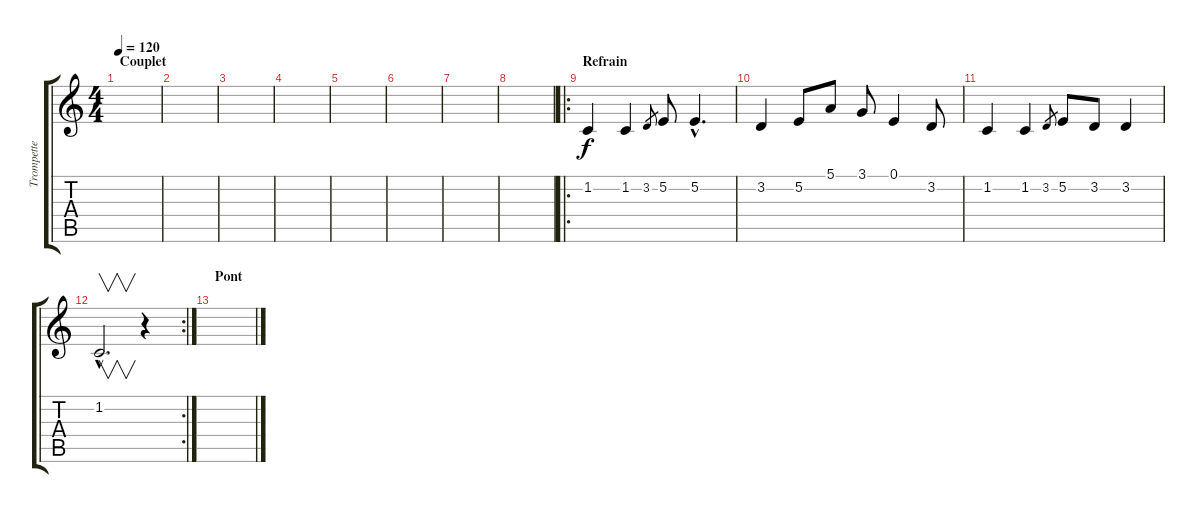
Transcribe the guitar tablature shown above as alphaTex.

\track ("Trompette" "Trompette") {instrument trumpet}
\staff {score tabs}
\tuning (E4 B3 G3 D3 A2 E2) {hide}
\ts (4 4)
\section ("" "Couplet")
\tempo 120
\clef g2
\ks c
|
|
|
|
|
|
|
|
\ro
\section ("" "Refrain")
1.2.4 1.2.4 3.2.8{gr} 5.2.8 5.2{hac}.4{d} |
3.2.4 5.2.8 5.1.8 3.1.8 0.1.4 3.2.8 |
1.2.4 1.2.4 3.2.8{gr} 5.2.8 3.2.8 3.2.4 |
\rc 2
1.2{hac}.2{v d} r.4 |
\section ("" "Pont")
